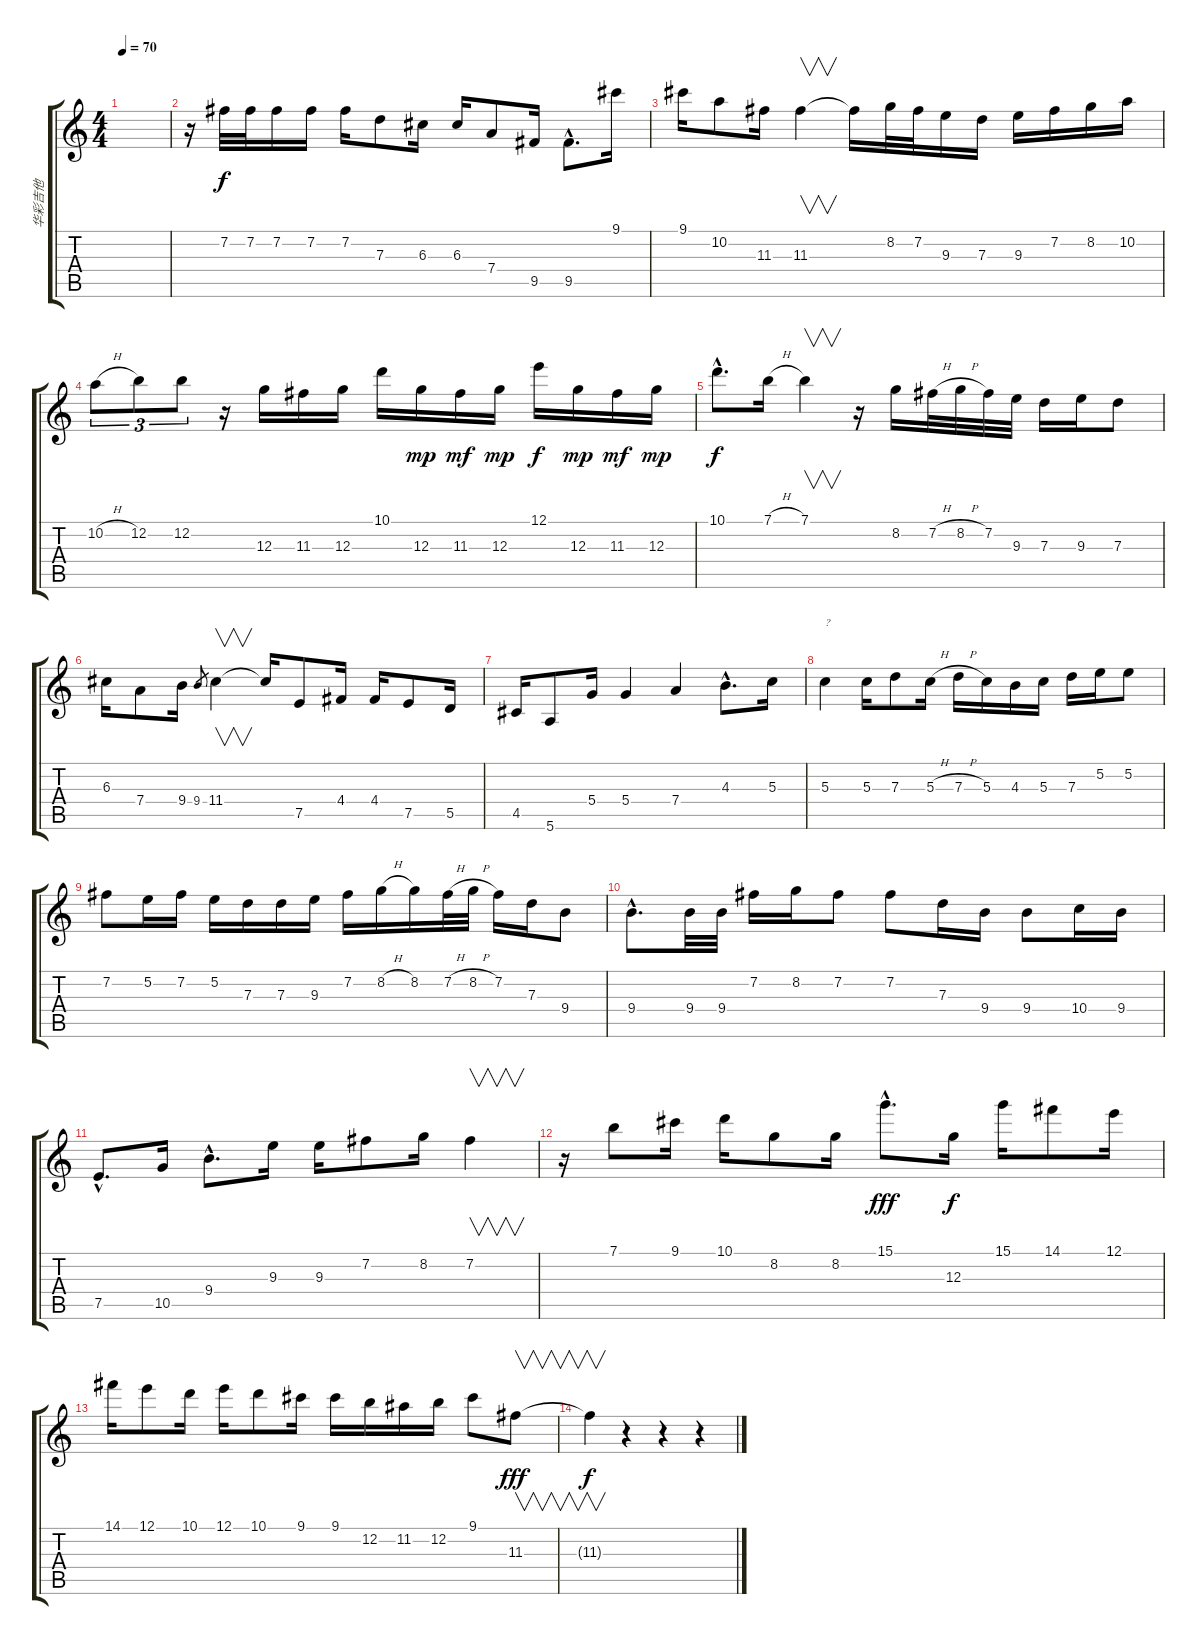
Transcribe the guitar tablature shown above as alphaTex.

\track ("华彩吉他" "华彩吉他") {instrument acousticguitarnylon}
\staff {score tabs}
\tuning (E4 B3 G3 D3 A2 E2) {hide}
\ts (4 4)
\tempo 70
\clef g2
\ks c
|
r.16 7.2.32 7.2.32 7.2.16 7.2.16 7.2.16 7.3.8 6.3.16 6.3.16 7.4.8 9.5.16 9.5{hac}.8{d} 9.1.16 |
9.1.16 10.2.8 11.3.16 11.3.4{v} 11.3{t}.16 8.2.32 7.2.32 9.3.16 7.3.16 9.3.16 7.2.16 8.2.16 10.2.16 |
10.2{h}.8{tu (3 2)} 12.2.8{tu (3 2)} 12.2.8{tu (3 2)} r.16 12.3.16 11.3.16 12.3.16 10.1.16 12.3.16{dy mp} 11.3.16{dy mf} 12.3.16{dy mp} 12.1.16{dy f} 12.3.16{dy mp} 11.3.16{dy mf} 12.3.16{dy mp} |
10.1{hac}.8{d dy f} 7.1{h}.16 7.1.4{v} r.16 8.2.16 7.2{h}.32 8.2{h}.32 7.2.32 9.3.32 7.3.16 9.3.16 7.3.8 |
6.3.16 7.4.8 9.4.16 9.4.8{gr} 11.4.4{v} 11.4{t}.16 7.5.8 4.4.16 4.4.16 7.5.8 5.5.16 |
4.5.16 5.6.8 5.4.16 5.4.4 7.4.4 4.3{hac}.8{d} 5.3.16 |
5.3.4{txt "?"} 5.3.16 7.3.8 5.3{h}.16 7.3{h}.16 5.3.16 4.3.16 5.3.16 7.3.16 5.2.16 5.2.8 |
7.2.8 5.2.16 7.2.16 5.2.16 7.3.16 7.3.16 9.3.16 7.2.16 8.2{h}.16 8.2.16 7.2{h}.32 8.2{h}.32 7.2.16 7.3.16 9.4.8 |
9.4{hac}.8{d} 9.4.32 9.4.32 7.2.16 8.2.16 7.2.8 7.2.8 7.3.16 9.4.16 9.4.8 10.4.16 9.4.16 |
7.5{hac}.8{d} 10.5.16 9.4{hac}.8{d} 9.3.16 9.3.16 7.2.8 8.2.16 7.2.4{v} |
r.16 7.1.8 9.1.16 10.1.16 8.2.8 8.2.16 15.1{hac}.8{d dy fff} 12.3.16{dy f} 15.1.16 14.1.8 12.1.16 |
14.1.16 12.1.8 10.1.16 12.1.16 10.1.8 9.1.16 9.1.16 12.2.16 11.2.16 12.2.16 9.1.8 11.3.8{v dy fff} |
11.3{t}.4{v dy f} r.4 r.4 r.4
